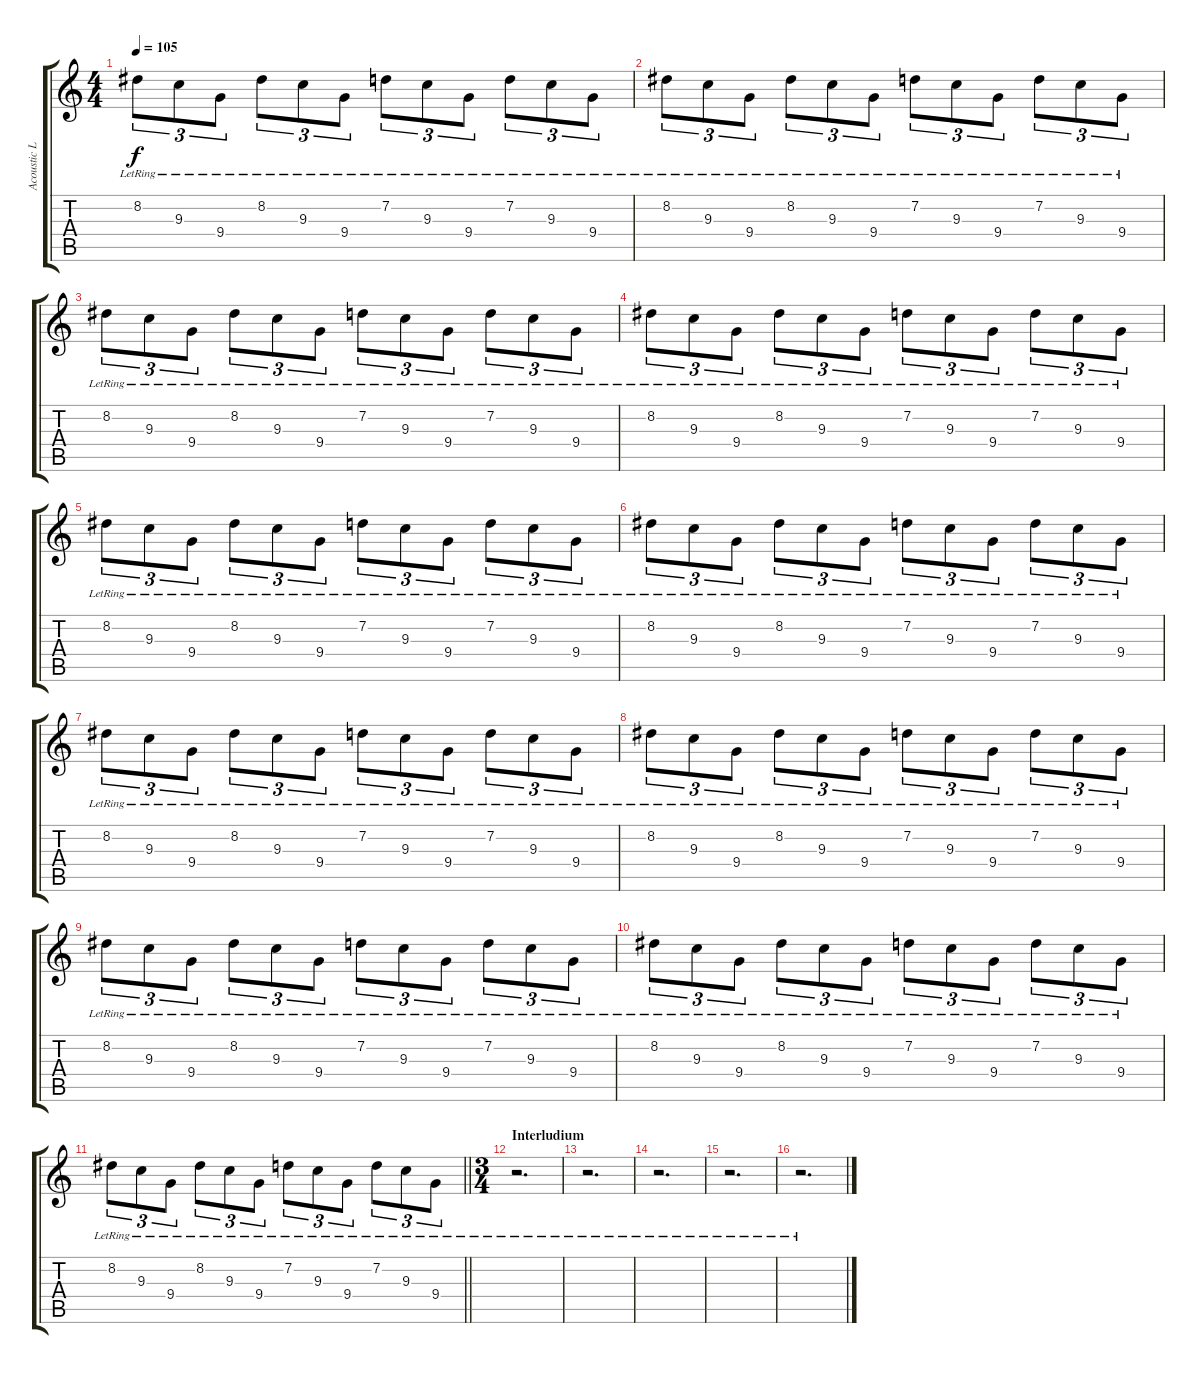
\track ("Acoustic Lead Guitar" "Acoustic L") {instrument acousticguitarsteel}
\staff {score tabs}
\tuning (C4 G3 Eb3 Bb2 F2 C2) {hide}
\ts (4 4)
\tempo 105
\clef g2
\ks c
8.2{lr}.8{tu (3 2) dy f} 9.3{lr}.8{tu (3 2)} 9.4{lr}.8{tu (3 2)} 8.2{lr}.8{tu (3 2)} 9.3{lr}.8{tu (3 2)} 9.4{lr}.8{tu (3 2)} 7.2{lr}.8{tu (3 2)} 9.3{lr}.8{tu (3 2)} 9.4{lr}.8{tu (3 2)} 7.2{lr}.8{tu (3 2)} 9.3{lr}.8{tu (3 2)} 9.4{lr}.8{tu (3 2)} |
8.2{lr}.8{tu (3 2)} 9.3{lr}.8{tu (3 2)} 9.4{lr}.8{tu (3 2)} 8.2{lr}.8{tu (3 2)} 9.3{lr}.8{tu (3 2)} 9.4{lr}.8{tu (3 2)} 7.2{lr}.8{tu (3 2)} 9.3{lr}.8{tu (3 2)} 9.4{lr}.8{tu (3 2)} 7.2{lr}.8{tu (3 2)} 9.3{lr}.8{tu (3 2)} 9.4{lr}.8{tu (3 2)} |
8.2{lr}.8{tu (3 2)} 9.3{lr}.8{tu (3 2)} 9.4{lr}.8{tu (3 2)} 8.2{lr}.8{tu (3 2)} 9.3{lr}.8{tu (3 2)} 9.4{lr}.8{tu (3 2)} 7.2{lr}.8{tu (3 2)} 9.3{lr}.8{tu (3 2)} 9.4{lr}.8{tu (3 2)} 7.2{lr}.8{tu (3 2)} 9.3{lr}.8{tu (3 2)} 9.4{lr}.8{tu (3 2)} |
8.2{lr}.8{tu (3 2)} 9.3{lr}.8{tu (3 2)} 9.4{lr}.8{tu (3 2)} 8.2{lr}.8{tu (3 2)} 9.3{lr}.8{tu (3 2)} 9.4{lr}.8{tu (3 2)} 7.2{lr}.8{tu (3 2)} 9.3{lr}.8{tu (3 2)} 9.4{lr}.8{tu (3 2)} 7.2{lr}.8{tu (3 2)} 9.3{lr}.8{tu (3 2)} 9.4{lr}.8{tu (3 2)} |
8.2{lr}.8{tu (3 2)} 9.3{lr}.8{tu (3 2)} 9.4{lr}.8{tu (3 2)} 8.2{lr}.8{tu (3 2)} 9.3{lr}.8{tu (3 2)} 9.4{lr}.8{tu (3 2)} 7.2{lr}.8{tu (3 2)} 9.3{lr}.8{tu (3 2)} 9.4{lr}.8{tu (3 2)} 7.2{lr}.8{tu (3 2)} 9.3{lr}.8{tu (3 2)} 9.4{lr}.8{tu (3 2)} |
8.2{lr}.8{tu (3 2)} 9.3{lr}.8{tu (3 2)} 9.4{lr}.8{tu (3 2)} 8.2{lr}.8{tu (3 2)} 9.3{lr}.8{tu (3 2)} 9.4{lr}.8{tu (3 2)} 7.2{lr}.8{tu (3 2)} 9.3{lr}.8{tu (3 2)} 9.4{lr}.8{tu (3 2)} 7.2{lr}.8{tu (3 2)} 9.3{lr}.8{tu (3 2)} 9.4{lr}.8{tu (3 2)} |
8.2{lr}.8{tu (3 2)} 9.3{lr}.8{tu (3 2)} 9.4{lr}.8{tu (3 2)} 8.2{lr}.8{tu (3 2)} 9.3{lr}.8{tu (3 2)} 9.4{lr}.8{tu (3 2)} 7.2{lr}.8{tu (3 2)} 9.3{lr}.8{tu (3 2)} 9.4{lr}.8{tu (3 2)} 7.2{lr}.8{tu (3 2)} 9.3{lr}.8{tu (3 2)} 9.4{lr}.8{tu (3 2)} |
8.2{lr}.8{tu (3 2)} 9.3{lr}.8{tu (3 2)} 9.4{lr}.8{tu (3 2)} 8.2{lr}.8{tu (3 2)} 9.3{lr}.8{tu (3 2)} 9.4{lr}.8{tu (3 2)} 7.2{lr}.8{tu (3 2)} 9.3{lr}.8{tu (3 2)} 9.4{lr}.8{tu (3 2)} 7.2{lr}.8{tu (3 2)} 9.3{lr}.8{tu (3 2)} 9.4{lr}.8{tu (3 2)} |
8.2{lr}.8{tu (3 2)} 9.3{lr}.8{tu (3 2)} 9.4{lr}.8{tu (3 2)} 8.2{lr}.8{tu (3 2)} 9.3{lr}.8{tu (3 2)} 9.4{lr}.8{tu (3 2)} 7.2{lr}.8{tu (3 2)} 9.3{lr}.8{tu (3 2)} 9.4{lr}.8{tu (3 2)} 7.2{lr}.8{tu (3 2)} 9.3{lr}.8{tu (3 2)} 9.4{lr}.8{tu (3 2)} |
8.2{lr}.8{tu (3 2)} 9.3{lr}.8{tu (3 2)} 9.4{lr}.8{tu (3 2)} 8.2{lr}.8{tu (3 2)} 9.3{lr}.8{tu (3 2)} 9.4{lr}.8{tu (3 2)} 7.2{lr}.8{tu (3 2)} 9.3{lr}.8{tu (3 2)} 9.4{lr}.8{tu (3 2)} 7.2{lr}.8{tu (3 2)} 9.3{lr}.8{tu (3 2)} 9.4{lr}.8{tu (3 2)} |
\barLineRight lightlight
8.2{lr}.8{tu (3 2)} 9.3{lr}.8{tu (3 2)} 9.4{lr}.8{tu (3 2)} 8.2{lr}.8{tu (3 2)} 9.3{lr}.8{tu (3 2)} 9.4{lr}.8{tu (3 2)} 7.2{lr}.8{tu (3 2)} 9.3{lr}.8{tu (3 2)} 9.4{lr}.8{tu (3 2)} 7.2{lr}.8{tu (3 2)} 9.3{lr}.8{tu (3 2)} 9.4{lr}.8{tu (3 2)} |
\ts (3 4)
\section ("" "Interludium")
r.2{d} |
r.2{d} |
r.2{d} |
r.2{d} |
r.2{d}
